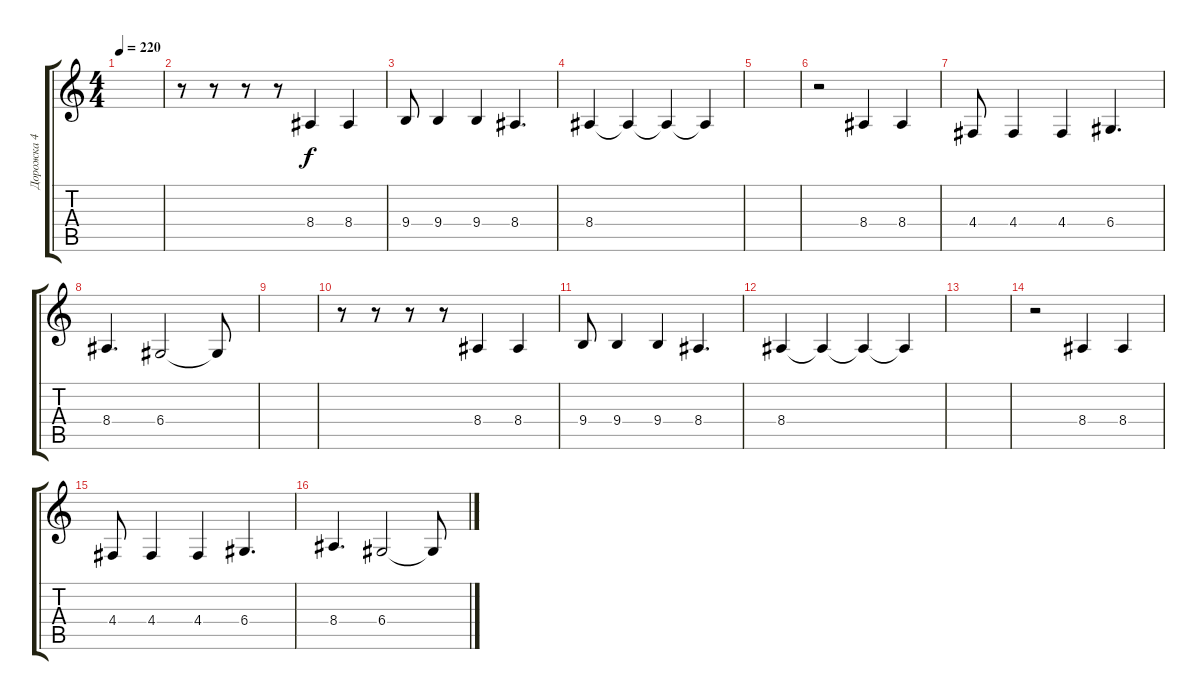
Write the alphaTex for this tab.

\track ("Дорожка 4" "Дорожка 4") {instrument lead8bassandlead}
\staff {score tabs}
\tuning (E4 B3 G3 D3 A2 E2) {hide}
\ts (4 4)
\tempo 220
\clef g2
\ks c
|
r.8 r.8 r.8 r.8 8.4.4 8.4.4 |
9.4.8 9.4.4 9.4.4 8.4.4{d} |
8.4.4 8.4{t}.4 8.4{t}.4 8.4{t}.4 |
|
r.2 8.4.4 8.4.4 |
4.4.8 4.4.4 4.4.4 6.4.4{d} |
8.4.4{d} 6.4.2 6.4{t}.8 |
|
r.8 r.8 r.8 r.8 8.4.4 8.4.4 |
9.4.8 9.4.4 9.4.4 8.4.4{d} |
8.4.4 8.4{t}.4 8.4{t}.4 8.4{t}.4 |
|
r.2 8.4.4 8.4.4 |
4.4.8 4.4.4 4.4.4 6.4.4{d} |
8.4.4{d} 6.4.2 6.4{t}.8
